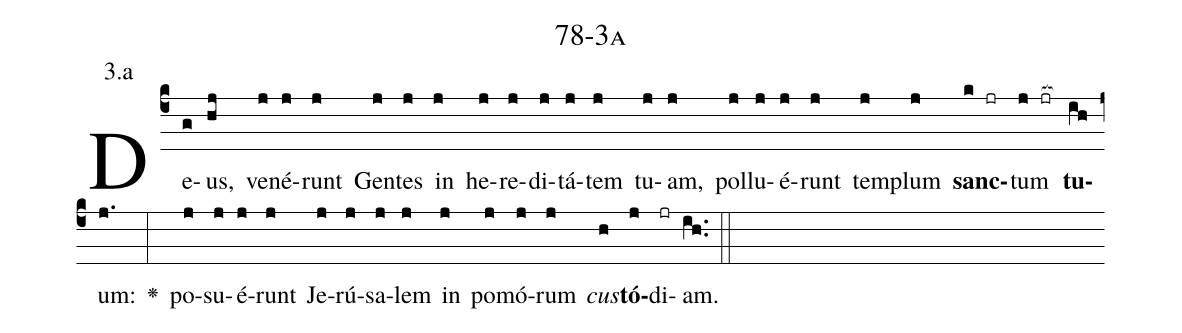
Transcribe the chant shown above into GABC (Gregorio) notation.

name: 78-3a;
annotation: 3.a;
%%
(c4)De(g)us,(hj) ve(j)né(j)runt(j) Gen(j)tes(j) in(j) he(j)re(j)di(j)tá(j)tem(j) tu(j)am,(j) pol(j)lu(j)é(j)runt(j) tem(j)plum(j) <b>sanc</b>(k jr)tum(j jr[ocb:1{]) <b>tu</b>(ih[ocb:0}])um:(j.) <v>\greheightstar</v>(:) po(j)su(j)é(j)runt(j) Je(j)rú(j)sa(j)lem(j) in(j) po(j)mó(j)rum(j) <i>cus</i>(h)<b>tó</b>(j)di(jr)am.(ih..) (::)


%E(j) u(j) o(j) u(h) a(j) e.(ih..) (::)
